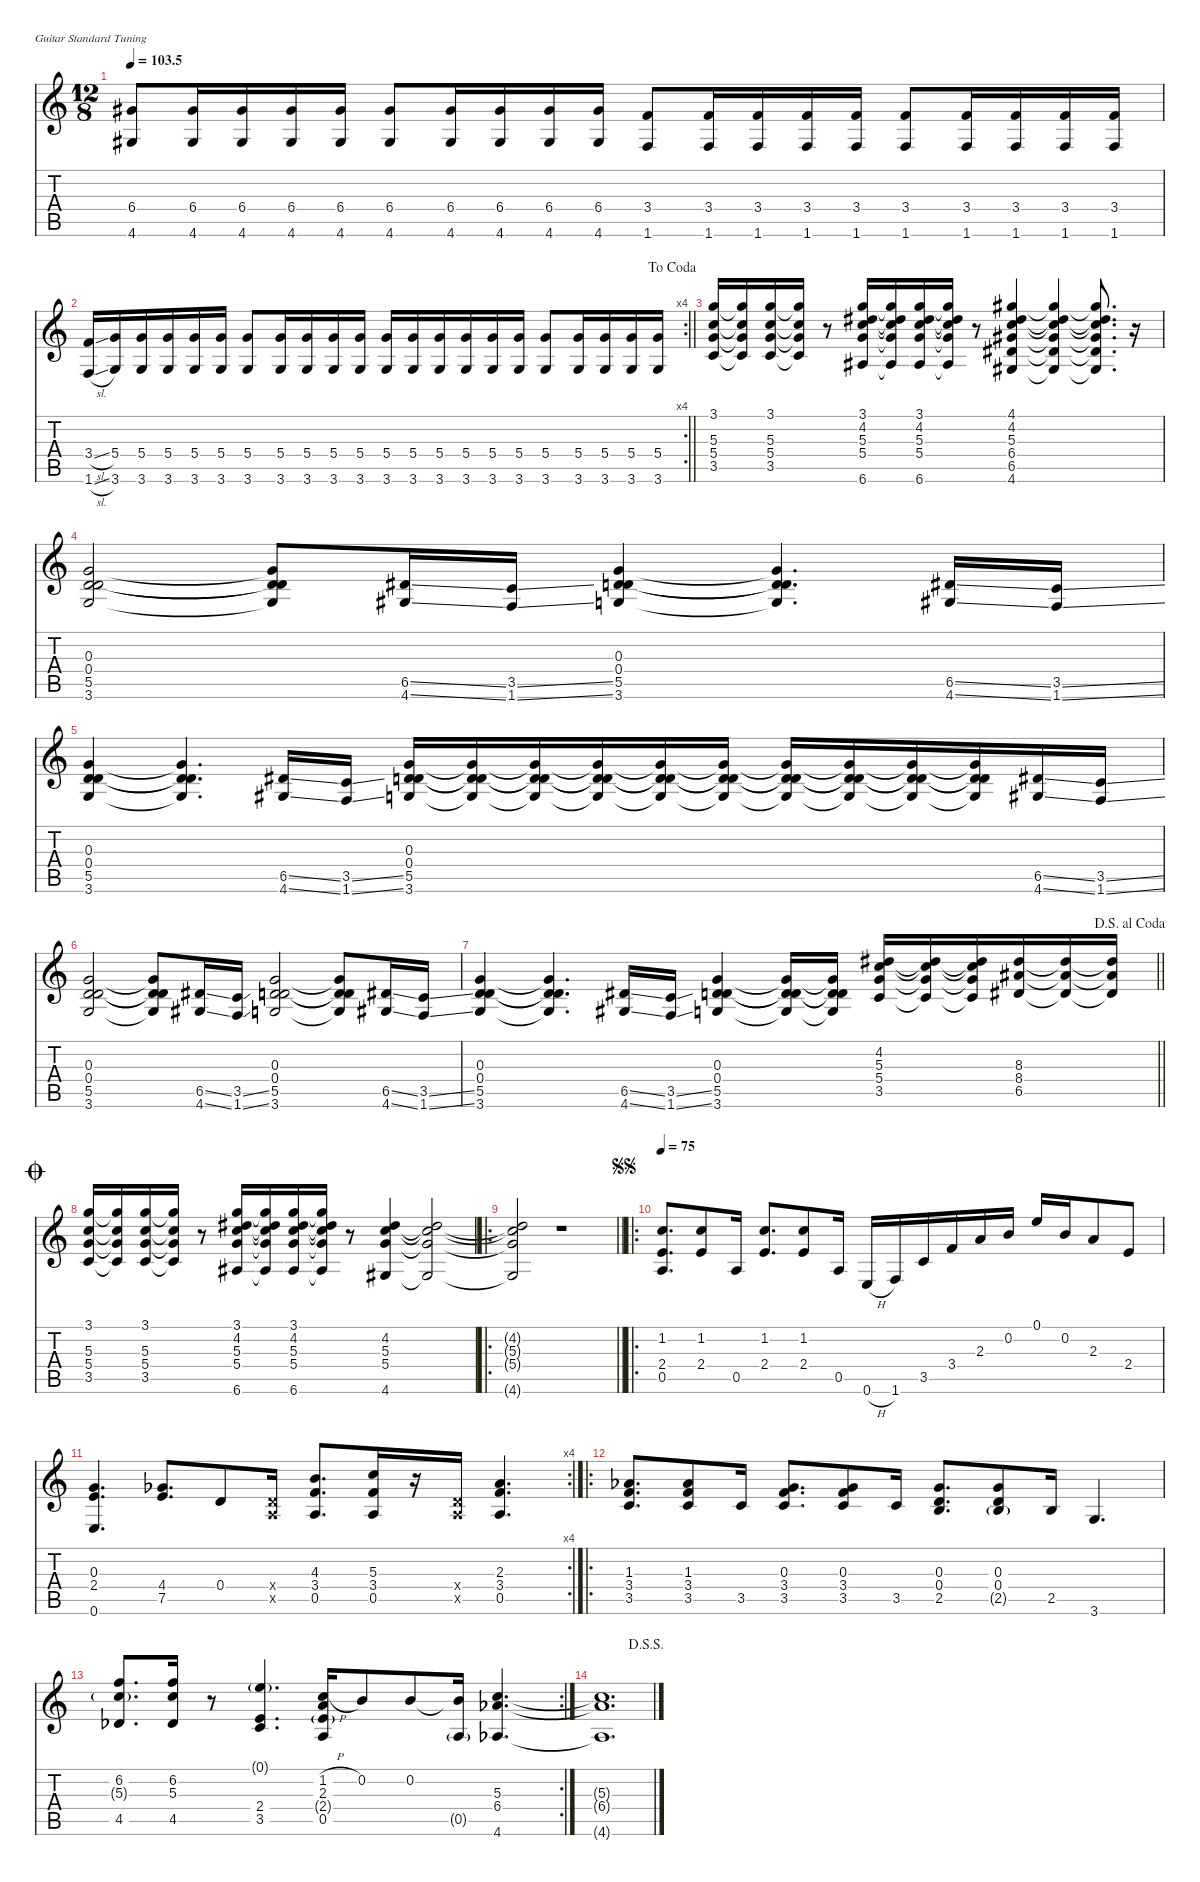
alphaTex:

\defaultSystemsLayout 4
\hideDynamics
\bracketExtendMode nobrackets
\singleTrackTrackNamePolicy hidden
\multiTrackTrackNamePolicy hidden
\firstSystemTrackNameMode fullname
\firstSystemTrackNameOrientation horizontal
\otherSystemsTrackNameOrientation horizontal
\track ("Acoustic Guitar" "s.guit.") {instrument acousticguitarsteel}
\staff {score tabs}
\tuning (E4 B3 G3 D3 A2 E2)
\ts (12 8)
\tempo
103.5
\accidentals auto
\clef g2
\ottava regular
\simile none
\ks c
(6.4{acc #} 4.6{acc #}).8{dy f beam Up} (6.4{acc #} 4.6{acc #}).16{beam Up} (6.4{acc #} 4.6{acc #}).16{beam Up} (6.4{acc #} 4.6{acc #}).16{beam Up} (6.4{acc #} 4.6{acc #}).16{beam Up} (6.4{acc #} 4.6{acc #}).8{beam Up} (6.4{acc #} 4.6{acc #}).16{beam Up} (6.4{acc #} 4.6{acc #}).16{beam Up} (6.4{acc #} 4.6{acc #}).16{beam Up} (6.4{acc #} 4.6{acc #}).16{beam Up} (3.4 1.6).8{beam Up} (3.4 1.6).16{beam Up} (3.4 1.6).16{beam Up} (3.4 1.6).16{beam Up} (3.4 1.6).16{beam Up} (3.4 1.6).8{beam Up} (3.4 1.6).16{beam Up} (3.4 1.6).16{beam Up} (3.4 1.6).16{beam Up} (3.4 1.6).16{beam Up} |
\rc 4
\jump dacoda
\barLineRight lightlight
(3.4{sl} 1.6{sl}).16{beam Up} (5.4 3.6).16{beam Up} (5.4 3.6).16{beam Up} (5.4 3.6).16{beam Up} (5.4 3.6).16{beam Up} (5.4 3.6).16{beam Up} (5.4 3.6).8{beam Up} (5.4 3.6).16{beam Up} (5.4 3.6).16{beam Up} (5.4 3.6).16{beam Up} (5.4 3.6).16{beam Up} (5.4 3.6).16{beam Up} (5.4 3.6).16{beam Up} (5.4 3.6).16{beam Up} (5.4 3.6).16{beam Up} (5.4 3.6).16{beam Up} (5.4 3.6).16{beam Up} (5.4 3.6).8{beam Up} (5.4 3.6).16{beam Up} (5.4 3.6).16{beam Up} (5.4 3.6).16{beam Up} (5.4 3.6).16{beam Up} |
(3.1 5.3 5.4 3.5).16{beam Up} (3.1{t} 5.3{t} 5.4{t} 3.5{t}).16{beam Up} (3.1 5.3 5.4 3.5).16{beam Up} (3.1{t} 5.3{t} 5.4{t} 3.5{t}).16{beam Up} r.8{beam Up} (3.1 4.2{acc #} 5.3 5.4 6.6{acc #}).16{beam Up} (3.1{t} 4.2{t acc #} 5.3{t} 5.4{t} 6.6{t acc #}).16{beam Up} (3.1 4.2{acc #} 5.3 5.4 6.6{acc #}).16{beam Up} (3.1{t} 4.2{t acc #} 5.3{t} 5.4{t} 6.6{t acc #}).16{beam Up} r.8{beam Up} (4.1{acc #} 4.2{acc #} 5.3 6.4{acc #} 6.5{acc #} 4.6{acc #}).4{beam Up} (4.1{t acc #} 4.2{t acc #} 5.3{t} 6.4{t acc #} 6.5{t acc #} 4.6{t acc #}).4{beam Up} (4.1{t acc #} 4.2{t acc #} 5.3{t} 6.4{t acc #} 6.5{t acc #} 4.6{t acc #}).8{d beam Up} r.16{beam Up} |
(0.3 0.4 5.5 3.6).2{beam Up} (0.3{t} 0.4{t} 5.5{t} 3.6{t}).8{beam Up} (6.5{ss acc #} 4.6{ss acc #}).16{beam Up} (3.5{ss} 1.6{ss}).16{beam Up} (0.3 0.4 5.5 3.6).4{beam Up} (0.3{t} 0.4{t} 5.5{t} 3.6{t}).4{d beam Up} (6.5{ss acc #} 4.6{ss acc #}).16{beam Up} (3.5{ss} 1.6{ss}).16{beam Up} |
(0.3 0.4 5.5 3.6).4{beam Up} (0.3{t} 0.4{t} 5.5{t} 3.6{t}).4{d beam Up} (6.5{ss acc #} 4.6{ss acc #}).16{beam Up} (3.5{ss} 1.6{ss}).16{beam Up} (0.3 0.4 5.5 3.6).16{beam Up} (0.3{t} 0.4{t} 5.5{t} 3.6{t}).16{dy mf beam Up} (0.3{t} 0.4{t} 5.5{t} 3.6{t}).16{beam Up} (0.3{t} 0.4{t} 5.5{t} 3.6{t}).16{beam Up} (0.3{t} 0.4{t} 5.5{t} 3.6{t}).16{beam Up} (0.3{t} 0.4{t} 5.5{t} 3.6{t}).16{beam Up} (0.3{t} 0.4{t} 5.5{t} 3.6{t}).16{beam Up} (0.3{t} 0.4{t} 5.5{t} 3.6{t}).16{beam Up} (0.3{t} 0.4{t} 5.5{t} 3.6{t}).16{beam Up} (0.3{t} 0.4{t} 5.5{t} 3.6{t}).16{dy f beam Up} (6.5{ss acc #} 4.6{ss acc #}).16{beam Up} (3.5{ss} 1.6{ss}).16{beam Up} |
(0.3 0.4 5.5 3.6).2{beam Up} (0.3{t} 0.4{t} 5.5{t} 3.6{t}).8{beam Up} (6.5{ss acc #} 4.6{ss acc #}).16{beam Up} (3.5{ss} 1.6{ss}).16{beam Up} (0.3 0.4 5.5 3.6).2{beam Up} (0.3{t} 0.4{t} 5.5{t} 3.6{t}).8{beam Up} (6.5{ss acc #} 4.6{ss acc #}).16{beam Up} (3.5{ss} 1.6{ss}).16{beam Up} |
\jump dalsegnoalcoda
\barLineRight lightlight
(0.3 0.4 5.5 3.6).4{beam Up} (0.3{t} 0.4{t} 5.5{t} 3.6{t}).4{d beam Up} (6.5{ss acc #} 4.6{ss acc #}).16{beam Up} (3.5{ss} 1.6{ss}).16{beam Up} (0.3 0.4 5.5 3.6).4{beam Up} (0.3{t} 0.4{t} 5.5{t} 3.6{t}).16{dy mf beam Up} (0.3{t} 0.4{t} 5.5{t} 3.6{t}).16{dy f beam Up} (4.2{acc #} 5.3 5.4 3.5).16{beam Up} (4.2{t acc #} 5.3{t} 5.4{t} 3.5{t}).16{dy mf beam Up} (4.2{t acc #} 5.3{t} 5.4{t} 3.5{t}).16{dy f beam Up} (8.3{acc #} 8.4{acc #} 6.5{acc #}).16{beam Up} (8.3{t acc #} 8.4{t acc #} 6.5{t acc #}).16{dy mf beam Up} (8.3{t acc #} 8.4{t acc #} 6.5{t acc #}).16{dy f beam Up} |
\jump coda
(3.1 5.3 5.4 3.5).16{instrument electricguitarjazz beam Up} (3.1{t} 5.3{t} 5.4{t} 3.5{t}).16{beam Up} (3.1 5.3 5.4 3.5).16{beam Up} (3.1{t} 5.3{t} 5.4{t} 3.5{t}).16{beam Up} r.8{beam Up} (3.1 4.2{acc #} 5.3 5.4 6.6{acc #}).16{beam Up} (3.1{t} 4.2{t acc #} 5.3{t} 5.4{t} 6.6{t acc #}).16{beam Up} (3.1 4.2{acc #} 5.3 5.4 6.6{acc #}).16{beam Up} (3.1{t} 4.2{t acc #} 5.3{t} 5.4{t} 6.6{t acc #}).16{beam Up} r.8{beam Up} (4.2{acc #} 5.3 5.4 4.6{acc #}).4{beam Up} (4.2{t acc #} 5.3{t} 5.4{t} 4.6{t acc #}).2{beam Up} |
\ro
\barLineRight lightlight
(4.2{t acc #} 5.3{t} 5.4{t} 4.6{t acc #}).2{beam Up} r.1{beam Down} |
\ro
\jump segnosegno
\tempo 75
(1.2 2.4 0.5).8{d beam Up} (1.2 2.4).8{beam Up} 0.5.16{beam Up} (1.2 2.4).8{d beam Up} (1.2 2.4).8{beam Up} 0.5.16{beam Up} 0.6{h}.16{beam Up} 1.6.16{beam Up} 3.5.16{beam Up} 3.4.16{beam Up} 2.3.16{beam Up} 0.2.16{beam Up} 0.1.16{beam Up} 0.2.16{beam Up} 2.3.8{beam Up} 2.4.8{beam Up} |
\rc 4
(0.3 2.4 0.6).4{d beam Up} (4.4{acc b} 7.5).8{d beam Up} 0.4.8{beam Up} (0.4{x} 0.5{x}).16{beam Up} (4.3 3.4 0.5).8{d beam Up} (5.3 3.4 0.5).16{beam Up} r.16{beam Up} (0.4{x} 0.5{x}).16{beam Up} (2.3 3.4 0.5).4{d beam Up} |
\ro
(1.3{acc b} 3.4 3.5).8{d beam Up} (1.3{acc b} 3.4 3.5).8{beam Up} 3.5.16{beam Up} (0.3 3.4 3.5).8{d beam Up} (0.3 3.4 3.5).8{beam Up} 3.5.16{beam Up} (0.3 0.4 2.5).8{d beam Up} (0.3 0.4 2.5{g}).8{beam Up} 2.5.16{beam Up} 3.6.4{d beam Up} |
\rc 2
(6.2 5.3{g} 4.5{acc b}).8{d beam Up} (6.2 5.3 4.5{acc b}).16{beam Up} r.8{beam Up} (0.1{g} 2.4 3.5).4{d beam Up} (1.2{h} 2.3 2.4{g} 0.5).16{beam Up} 0.2.8{beam Up} 0.2.8{beam Up} (0.2{t} 0.5{g}).16{beam Up} (5.3 6.4{acc b} 4.6{acc b}).4{d beam Up} |
\jump dalsegnosegno
(5.3{t} 6.4{t acc b} 4.6{t acc b}).1{d beam Up}
